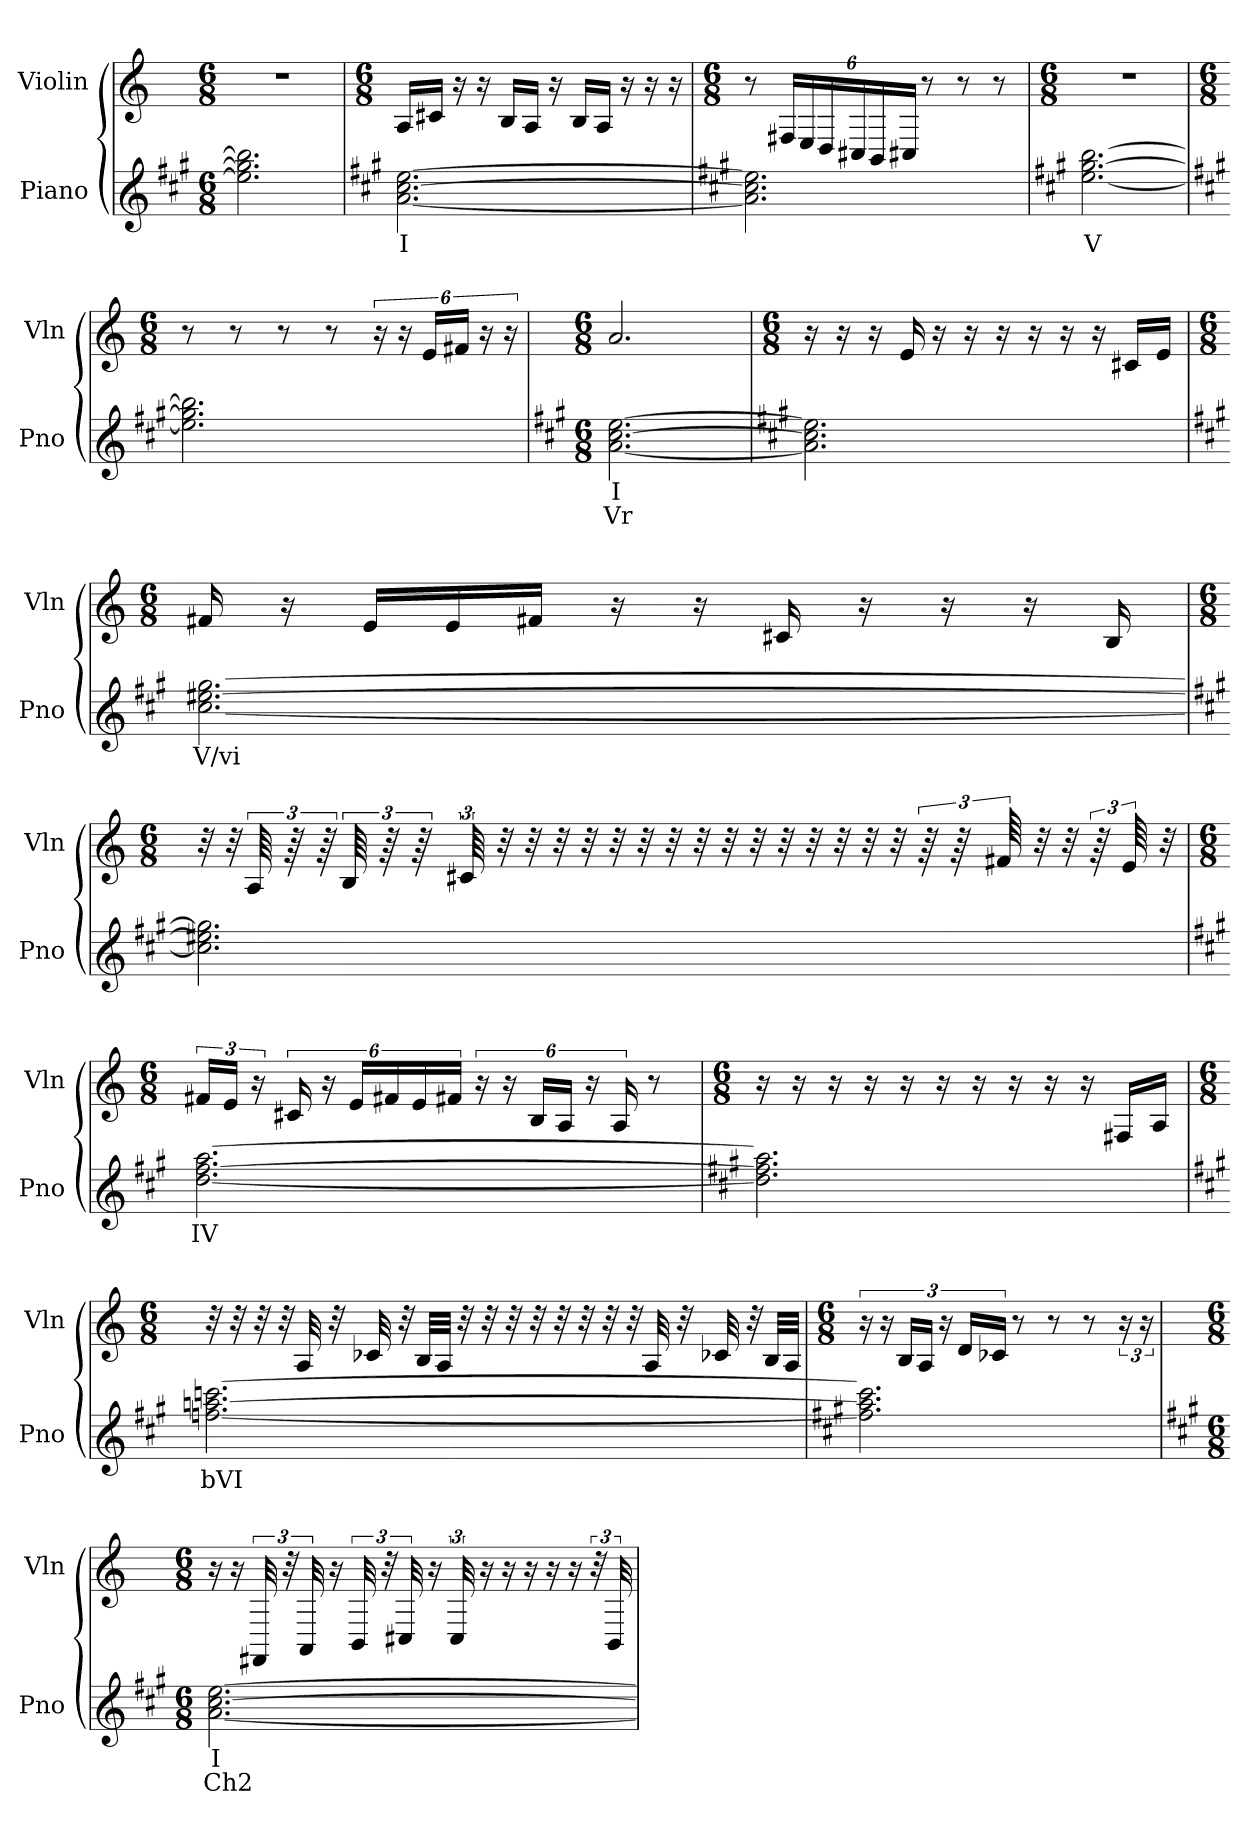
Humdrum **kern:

**kern	**text	**text	**kern
*part2	*part2	*part2	*part1
*staff2	*staff2	*staff2	*staff1
*I"Piano	*	*	*I"Violin
*I'Pno	*	*	*I'Vln
*k[f#c#g#]	*	*	*
*A:	*	*	*
*M6/8	*	*	*M6/8
=	=	=	=
2.ee] 2.gg#] 2.bb]	.	.	2.r
=	=	=	=
*k[f#c#g#]	*	*	*
*A:	*	*	*
*	*	*	*M6/8
[2.a [2.cc# [2.ee	I	.	16ALL
.	.	.	16c#XJJ
.	.	.	16r
.	.	.	16r
.	.	.	16BLL
.	.	.	16AJJ
.	.	.	16r
.	.	.	16BLL
.	.	.	16AJJ
.	.	.	16r
.	.	.	16r
.	.	.	16r
=	=	=	=
*k[f#c#g#]	*	*	*
*A:	*	*	*
*	*	*	*M6/8
2.a] 2.cc#] 2.ee]	.	.	8r
.	.	.	24F#XLL
.	.	.	24E
.	.	.	24D
.	.	.	24C#X
.	.	.	24BB
.	.	.	24C#XJJ
.	.	.	8r
.	.	.	8r
.	.	.	8r
=	=	=	=
*k[f#c#g#]	*	*	*
*A:	*	*	*
*	*	*	*M6/8
[2.ee [2.gg# [2.bb	V	.	2.r
=	=	=	=
*k[f#c#g#]	*	*	*
*A:	*	*	*
*	*	*	*M6/8
2.ee] 2.gg#] 2.bb]	.	.	8r
.	.	.	8r
.	.	.	8r
.	.	.	8r
.	.	.	24r
.	.	.	24r
.	.	.	24eLL
.	.	.	24f#XJJ
.	.	.	24r
.	.	.	24r
=	=	=	=
*k[f#c#g#]	*	*	*
*A:	*	*	*
*M6/8	*	*	*M6/8
[2.a [2.cc# [2.ee	I	Vr	2.a
=	=	=	=
*k[f#c#g#]	*	*	*
*A:	*	*	*
*	*	*	*M6/8
2.a] 2.cc#] 2.ee]	.	.	16r
.	.	.	16r
.	.	.	16r
.	.	.	16e
.	.	.	16r
.	.	.	16r
.	.	.	16r
.	.	.	16r
.	.	.	16r
.	.	.	16r
.	.	.	16c#XLL
.	.	.	16eJJ
=	=	=	=
*k[f#c#g#]	*	*	*
*A:	*	*	*
*	*	*	*M6/8
[2.cc# [2.ee#X [2.gg#	V/vi	.	16f#X
.	.	.	16r
.	.	.	16eLL
.	.	.	16e
.	.	.	16f#XJJ
.	.	.	16r
.	.	.	16r
.	.	.	16c#X
.	.	.	16r
.	.	.	16r
.	.	.	16r
.	.	.	16B
=	=	=	=
*k[f#c#g#]	*	*	*
*A:	*	*	*
*	*	*	*M6/8
2.cc#] 2.ee#X] 2.gg#]	.	.	32r
.	.	.	32r
.	.	.	96A
.	.	.	96r
.	.	.	96r
.	.	.	96B
.	.	.	96r
.	.	.	96r
.	.	.	96c#X
.	.	.	32r
.	.	.	32r
.	.	.	32r
.	.	.	32r
.	.	.	32r
.	.	.	32r
.	.	.	32r
.	.	.	32r
.	.	.	32r
.	.	.	32r
.	.	.	32r
.	.	.	32r
.	.	.	32r
.	.	.	32r
.	.	.	32r
.	.	.	96r
.	.	.	96r
.	.	.	96f#X
.	.	.	32r
.	.	.	32r
.	.	.	96r
.	.	.	96e
.	.	.	32r
=	=	=	=
*k[f#c#g#]	*	*	*
*A:	*	*	*
*	*	*	*M6/8
[2.dd [2.ff# [2.aa	IV	.	24f#XLL
.	.	.	24eJJ
.	.	.	24r
.	.	.	24c#X
.	.	.	24r
.	.	.	24eLL
.	.	.	24f#X
.	.	.	24e
.	.	.	24f#XJJ
.	.	.	24r
.	.	.	24r
.	.	.	24BLL
.	.	.	24AJJ
.	.	.	24r
.	.	.	24A
.	.	.	8r
=	=	=	=
*k[f#c#g#]	*	*	*
*A:	*	*	*
*	*	*	*M6/8
2.dd] 2.ff#] 2.aa]	.	.	16r
.	.	.	16r
.	.	.	16r
.	.	.	16r
.	.	.	16r
.	.	.	16r
.	.	.	16r
.	.	.	16r
.	.	.	16r
.	.	.	16r
.	.	.	16F#XLL
.	.	.	16AJJ
=	=	=	=
*k[f#c#g#]	*	*	*
*A:	*	*	*
*	*	*	*M6/8
[2.ffn [2.aan [2.cccn	bVI	.	32r
.	.	.	32r
.	.	.	32r
.	.	.	32r
.	.	.	32A
.	.	.	32r
.	.	.	32c-X
.	.	.	32r
.	.	.	32BLLL
.	.	.	32AJJJ
.	.	.	32r
.	.	.	32r
.	.	.	32r
.	.	.	32r
.	.	.	32r
.	.	.	32r
.	.	.	32r
.	.	.	32r
.	.	.	32A
.	.	.	32r
.	.	.	32c-X
.	.	.	32r
.	.	.	32BLLL
.	.	.	32AJJJ
=	=	=	=
*k[f#c#g#]	*	*	*
*A:	*	*	*
*	*	*	*M6/8
2.ffn] 2.aan] 2.cccn]	.	.	24r
.	.	.	24r
.	.	.	24BLL
.	.	.	24AJJ
.	.	.	24r
.	.	.	24dLL
.	.	.	24c-XJJ
.	.	.	8r
.	.	.	8r
.	.	.	8r
.	.	.	24r
.	.	.	24r
=	=	=	=
*k[f#c#g#]	*	*	*
*A:	*	*	*
*M6/8	*	*	*M6/8
[2.a [2.cc# [2.ee	I	Ch2	16r
.	.	.	16r
.	.	.	48FF#X
.	.	.	48r
.	.	.	48AA
.	.	.	16r
.	.	.	48BB
.	.	.	48r
.	.	.	48C#X
.	.	.	16r
.	.	.	48C#
.	.	.	16r
.	.	.	16r
.	.	.	16r
.	.	.	16r
.	.	.	16r
.	.	.	48r
.	.	.	48BB
=	=	=	=
*-	*-	*-	*-
